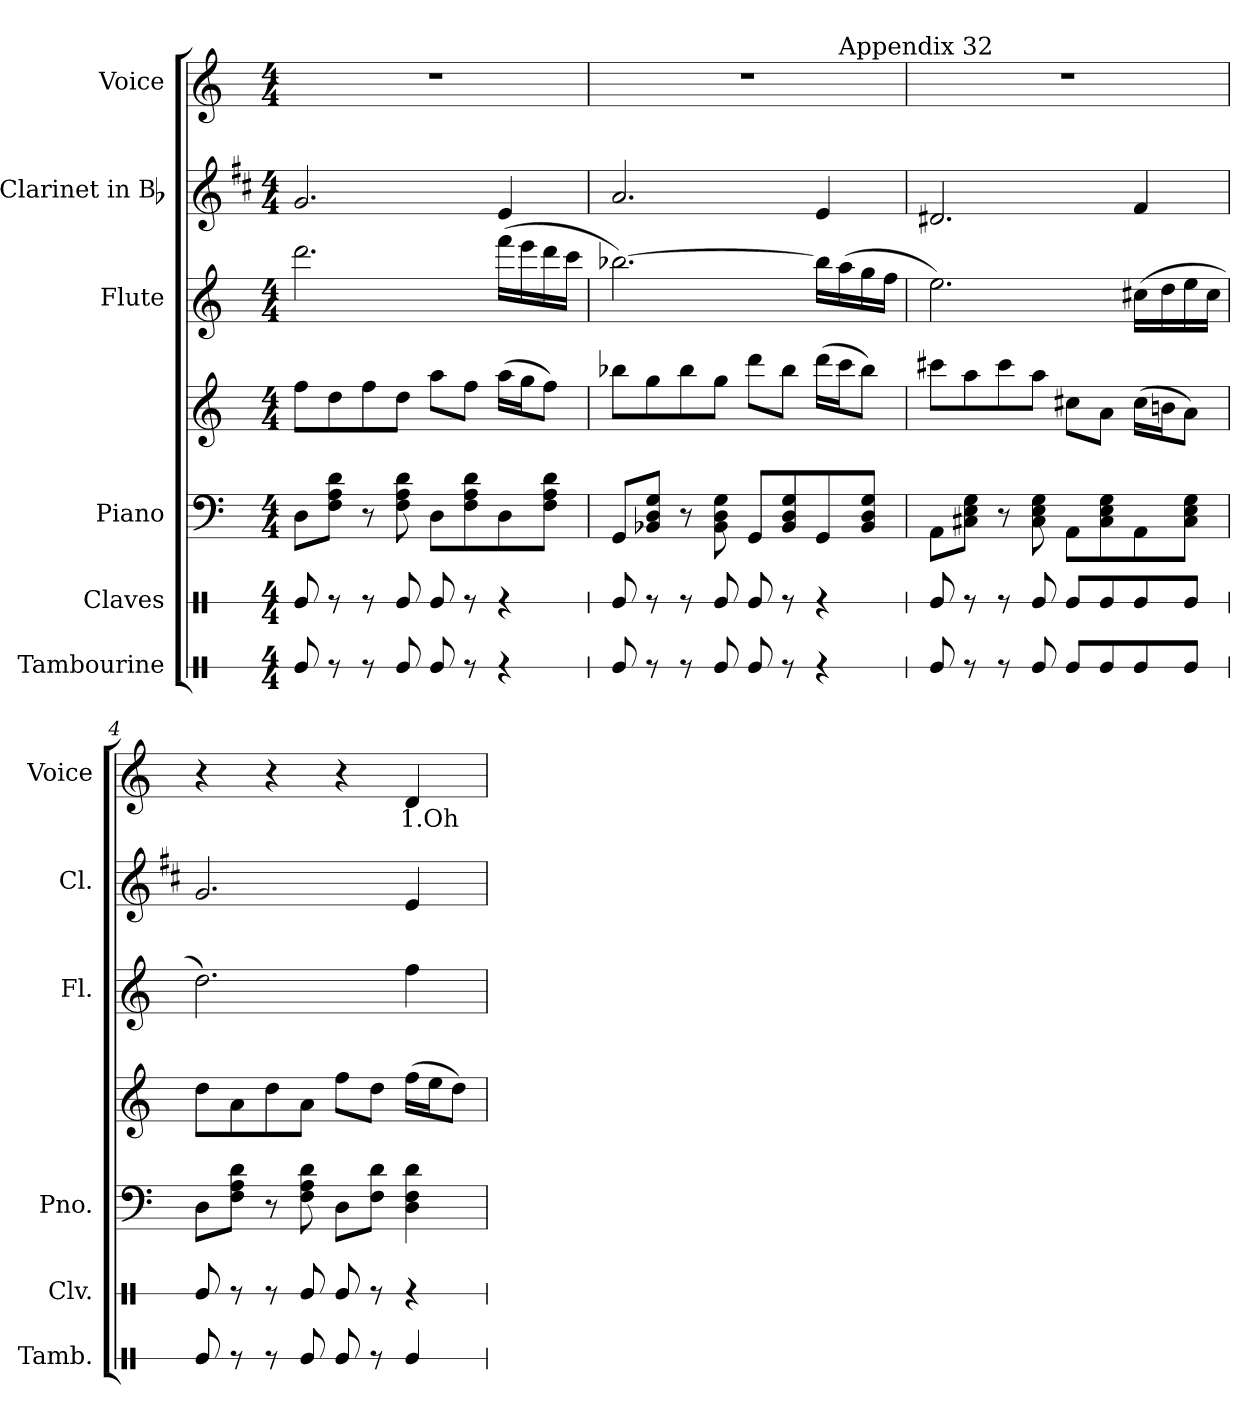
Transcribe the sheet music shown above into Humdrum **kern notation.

**kern	**kern	**kern	**kern	**kern	**kern	**kern	**text
*part6	*part5	*part4	*part4	*part3	*part2	*part1	*part1
*staff7	*staff6	*staff5	*staff4	*staff3	*staff2	*staff1	*staff1
*I"Tambourine	*I"Claves	*I"Piano	*	*I"Flute	*I"Clarinet in Bb	*I"Voice	*
*I'Tamb.	*I'Clv.	*I'Pno.	*	*I'Fl.	*I'Cl.	*I'Voice	*
!!LO:PB:g=z
*stria1	*stria1	*	*	*	*	*	*
*clefX	*clefX	*clefF4	*clefG2	*clefG2	*clefG2	*clefG2	*
*	*	*	*	*	*ITrd1c2	*	*
*k[]	*k[]	*k[]	*k[]	*k[]	*k[]	*k[]	*
*C:	*C:	*C:	*C:	*C:	*C:	*C:	*
*M4/4	*M4/4	*M4/4	*M4/4	*M4/4	*M4/4	*M4/4	*
*MM132	*MM132	*MM132	*MM132	*MM132	*MM132	*MM132	*
=1	=1	=1	=1	=1	=1	=1	=1
8Rei/	8Rei/	8Di\L	8ffi\L	2.dddi\	2.fi/	1r	.
8r	8r	8Fi\ 8Ai 8diJ	8ddi\	.	.	.	.
8r	8r	8r	8ffi\	.	.	.	.
8Rei/	8Rei/	8Fi\ 8Ai 8di	8ddi\J	.	.	.	.
8Rei/	8Rei/	8Di\L	8aai\L	.	.	.	.
8r	8r	8Fi\ 8Ai 8di	8ffi\J	.	.	.	.
4r	4r	8Di\	(16aai\LL	(16fffi\LL	4di/	.	.
.	.	.	16ggi\J	16eeei\	.	.	.
.	.	8Fi\ 8Ai 8diJ	8ffi\J)	16dddi\	.	.	.
.	.	.	.	16ccci\JJ	.	.	.
=2	=2	=2	=2	=2	=2	=2	=2
*	*	*	*	*	*	*^	*
8Rei/	8Rei/	8GGi/L	8bb-Xi\L	[2.bb-Xi\)	2.gi/	1r	2ryy	.
8r	8r	8BB-Xi/ 8Di 8GiJ	8ggi\	.	.	.	.	.
8r	8r	8r	8bb-i\	.	.	.	.	.
8Rei/	8Rei/	8BB-i\ 8Di 8Gi	8ggi\J	.	.	.	.	.
8Rei/	8Rei/	8GGi/L	8dddi\L	.	.	.	4ryy	.
8r	8r	8BB-i/ 8Di 8Gi	8bb-i\J	.	.	.	.	.
4r	4r	8GGi/	(16dddi\LL	16bb-i\LL]	4di/	.	16ryy	.
!	!	!	!	!	!	!	!LO:TX:a:t=Appendix 32	!
.	.	.	16ccci\J	(16aai\	.	.	8.ryy	.
.	.	8BB-i/ 8Di 8GiJ	8bb-i\J)	16ggi\	.	.	.	.
.	.	.	.	16ffi\JJ	.	.	.	.
*	*	*	*	*	*	*v	*v	*
=3	=3	=3	=3	=3	=3	=3	=3
8Rei/	8Rei/	8AAi\L	8ccc#Xi\L	2.eei\)	2.c#Xi/	1r	.
8r	8r	8C#Xi\ 8Ei 8GiJ	8aai\	.	.	.	.
8r	8r	8r	8ccc#i\	.	.	.	.
8Rei/	8Rei/	8C#i\ 8Ei 8Gi	8aai\J	.	.	.	.
8Rei/L	8Rei/L	8AAi\L	8cc#Xi\L	.	.	.	.
8Rei/	8Rei/	8C#i\ 8Ei 8Gi	8ai\J	.	.	.	.
8Rei/	8Rei/	8AAi\	(16cc#i\LL	(16cc#Xi\LL	4ei/	.	.
.	.	.	16bni\J	16ddi\	.	.	.
8Rei/J	8Rei/J	8C#i\ 8Ei 8GiJ	8ai\J)	16eei\	.	.	.
.	.	.	.	16cc#i\JJ	.	.	.
=4	=4	=4	=4	=4	=4	=4	=4
8Rei/	8Rei/	8Di\L	8ddi\L	2.ddi\)	2.fi/	4r	.
8r	8r	8Fi\ 8Ai 8diJ	8ai\	.	.	.	.
8r	8r	8r	8ddi\	.	.	4r	.
8Rei/	8Rei/	8Fi\ 8Ai 8di	8ai\J	.	.	.	.
8Rei/	8Rei/	8Di\L	8ffi\L	.	.	4r	.
8r	8r	8Fi\ 8diJ	8ddi\J	.	.	.	.
!	!	!	!	!	!	!	!LO:LY:b:color=#000000
4Rei/	4r	4Di\ 4Fi 4di	(16ffi\LL	4ffi\	4di/	4di/	1.Oh
.	.	.	16eei\J	.	.	.	.
.	.	.	8ddi\J)	.	.	.	.
=	=	=	=	=	=	=	=
*-	*-	*-	*-	*-	*-	*-	*-
